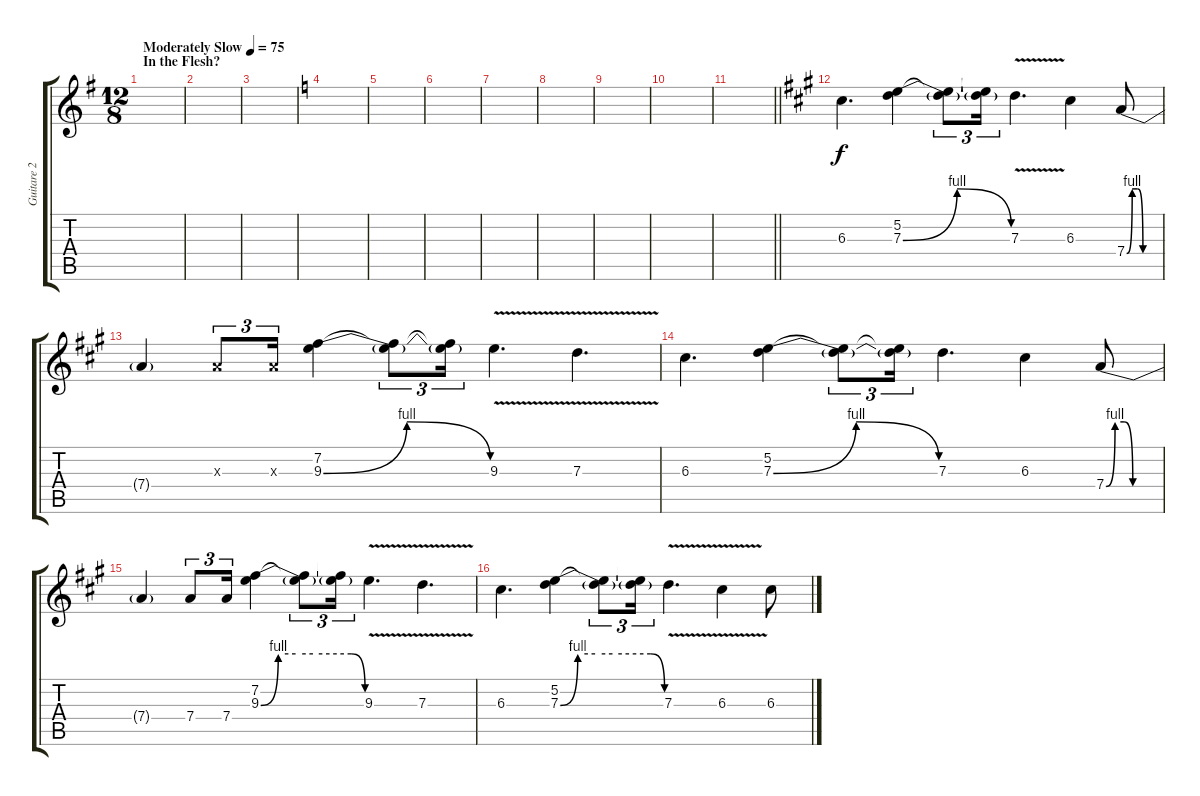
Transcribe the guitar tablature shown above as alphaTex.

\track ("Guitare 2" "Guitare 2") {instrument distortionguitar}
\staff {score tabs}
\tuning (E4 B3 G3 D3 A2 E2) {hide}
\ts (12 8)
\section ("" "In the Flesh?")
\tempo (75 "Moderately Slow")
\clef g2
\ks g
|
|
|
\ks c
|
|
|
|
|
|
|
\barLineRight lightlight
|
\ks a
6.3.4{d} (5.2 7.3{be (bendrelease 0 0 15 4 53 4 60 0)}).4 (5.2{t} 7.3{t}).8{tu (3 2)} (5.2{t} 7.3{t}).16{tu (3 2)} 7.3{v}.4{d} 6.3.4 7.4{be (custom 0 0 10 4 20 4 30 0 60 0)}.8 |
7.4{t}.4 2.3{x}.8{tu (3 2)} 2.3{x}.16{tu (3 2)} (7.2 9.3{be (bendrelease 0 0 15 4 52 4 60 0)}).4 (7.2{t} 9.3{t}).8{tu (3 2)} (7.2{t} 9.3{t}).16{tu (3 2)} 9.3{v}.4{d} 7.3{v}.4{d} |
6.3.4{d} (5.2 7.3{be (bendrelease 0 0 15 4 52 4 60 0)}).4 (5.2{t} 7.3{t}).8{tu (3 2)} (5.2{t} 7.3{t}).16{tu (3 2)} 7.3.4{d} 6.3.4 7.4{be (custom 0 0 10 4 20 4 30 0 60 0)}.8 |
7.4{t}.4 7.4.8{tu (3 2)} 7.4.16{tu (3 2)} (7.2 9.3{be (custom 0 0 10 4 20 4 30 4 52 4 60 0)}).4 (7.2{t} 9.3{t}).8{tu (3 2)} (7.2{t} 9.3{t}).16{tu (3 2)} 9.3{v}.4{d} 7.3{v}.4{d} |
6.3.4{d} (5.2 7.3{be (custom 0 0 10 4 20 4 30 4 52 4 60 0)}).4 (5.2{t} 7.3{t}).8{tu (3 2)} (5.2{t} 7.3{t}).16{tu (3 2)} 7.3{v}.4{d} 6.3{v}.4 6.3.8
